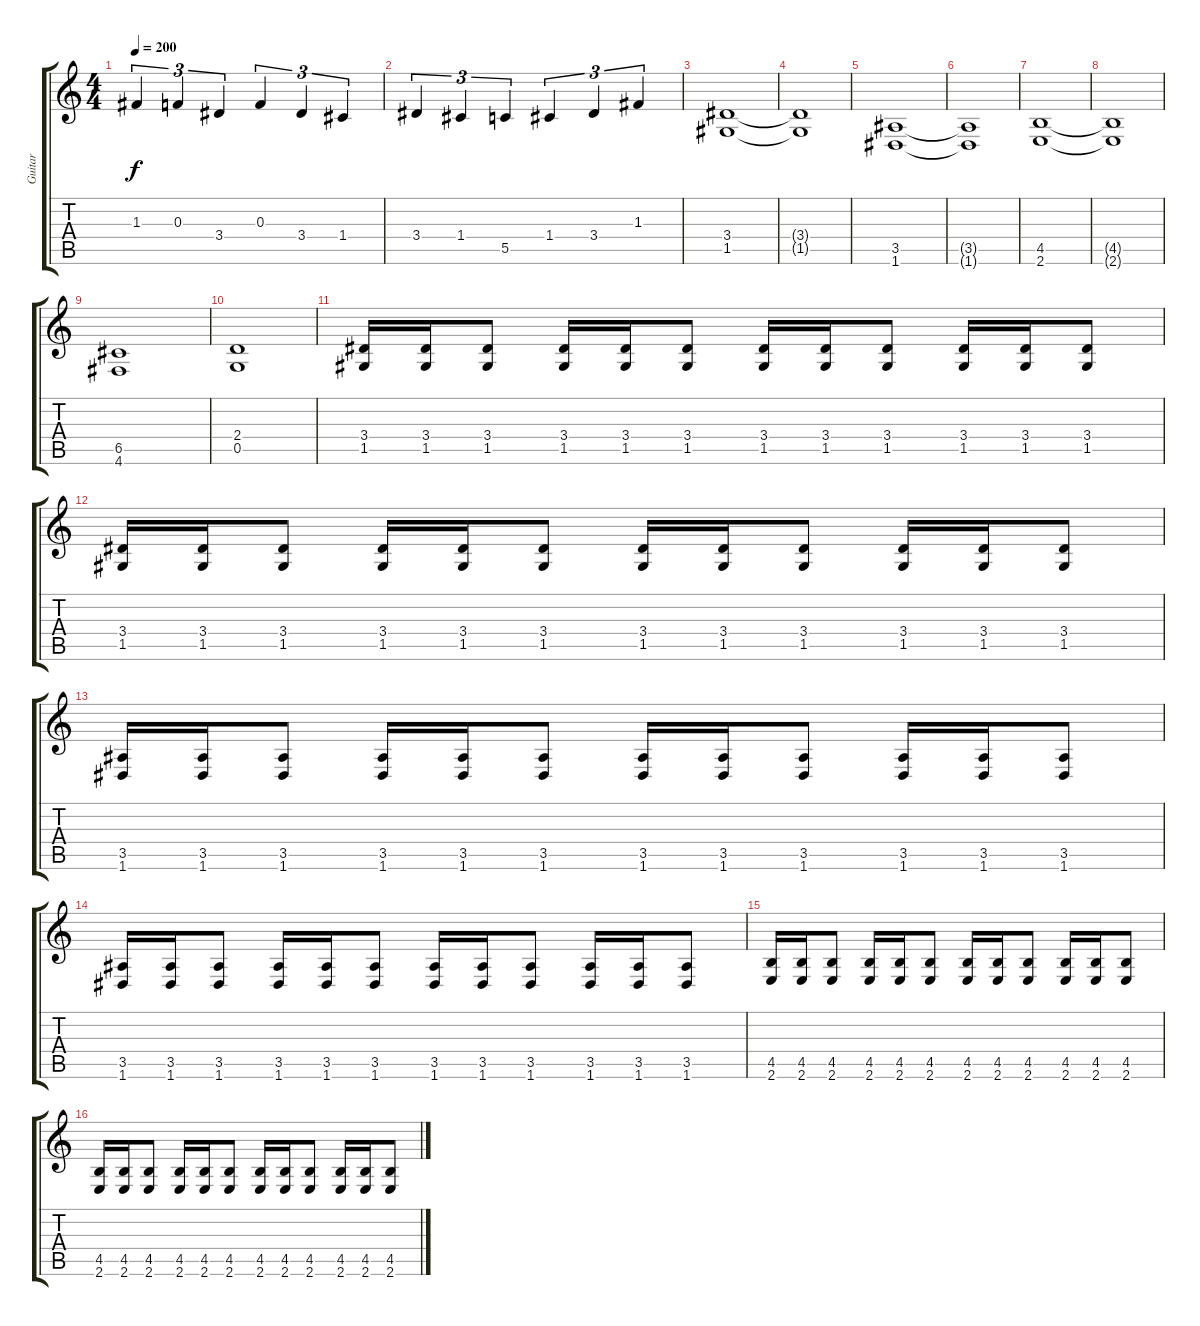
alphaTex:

\track ("Guitar " "Guitar ") {instrument distortionguitar}
\staff {score tabs}
\tuning (D4 A3 F3 C3 G2 D2) {hide}
\ts (4 4)
\tempo 200
\clef g2
\ks c
1.3.4{tu (3 2) dy f} 0.3.4{tu (3 2)} 3.4.4{tu (3 2)} 0.3.4{tu (3 2)} 3.4.4{tu (3 2)} 1.4.4{tu (3 2)} |
3.4.4{tu (3 2)} 1.4.4{tu (3 2)} 5.5.4{tu (3 2)} 1.4.4{tu (3 2)} 3.4.4{tu (3 2)} 1.3.4{tu (3 2)} |
(3.4 1.5).1 |
(3.4{t} 1.5{t}).1 |
(3.5 1.6).1 |
(3.5{t} 1.6{t}).1 |
(4.5 2.6).1 |
(4.5{t} 2.6{t}).1 |
(6.5 4.6).1 |
(2.4 0.5).1 |
(3.4 1.5).16 (3.4 1.5).16 (3.4 1.5).8 (3.4 1.5).16 (3.4 1.5).16 (3.4 1.5).8 (3.4 1.5).16 (3.4 1.5).16 (3.4 1.5).8 (3.4 1.5).16 (3.4 1.5).16 (3.4 1.5).8 |
(3.4 1.5).16 (3.4 1.5).16 (3.4 1.5).8 (3.4 1.5).16 (3.4 1.5).16 (3.4 1.5).8 (3.4 1.5).16 (3.4 1.5).16 (3.4 1.5).8 (3.4 1.5).16 (3.4 1.5).16 (3.4 1.5).8 |
(3.5 1.6).16 (3.5 1.6).16 (3.5 1.6).8 (3.5 1.6).16 (3.5 1.6).16 (3.5 1.6).8 (3.5 1.6).16 (3.5 1.6).16 (3.5 1.6).8 (3.5 1.6).16 (3.5 1.6).16 (3.5 1.6).8 |
(3.5 1.6).16 (3.5 1.6).16 (3.5 1.6).8 (3.5 1.6).16 (3.5 1.6).16 (3.5 1.6).8 (3.5 1.6).16 (3.5 1.6).16 (3.5 1.6).8 (3.5 1.6).16 (3.5 1.6).16 (3.5 1.6).8 |
(4.5 2.6).16 (4.5 2.6).16 (4.5 2.6).8 (4.5 2.6).16 (4.5 2.6).16 (4.5 2.6).8 (4.5 2.6).16 (4.5 2.6).16 (4.5 2.6).8 (4.5 2.6).16 (4.5 2.6).16 (4.5 2.6).8 |
(4.5 2.6).16 (4.5 2.6).16 (4.5 2.6).8 (4.5 2.6).16 (4.5 2.6).16 (4.5 2.6).8 (4.5 2.6).16 (4.5 2.6).16 (4.5 2.6).8 (4.5 2.6).16 (4.5 2.6).16 (4.5 2.6).8
